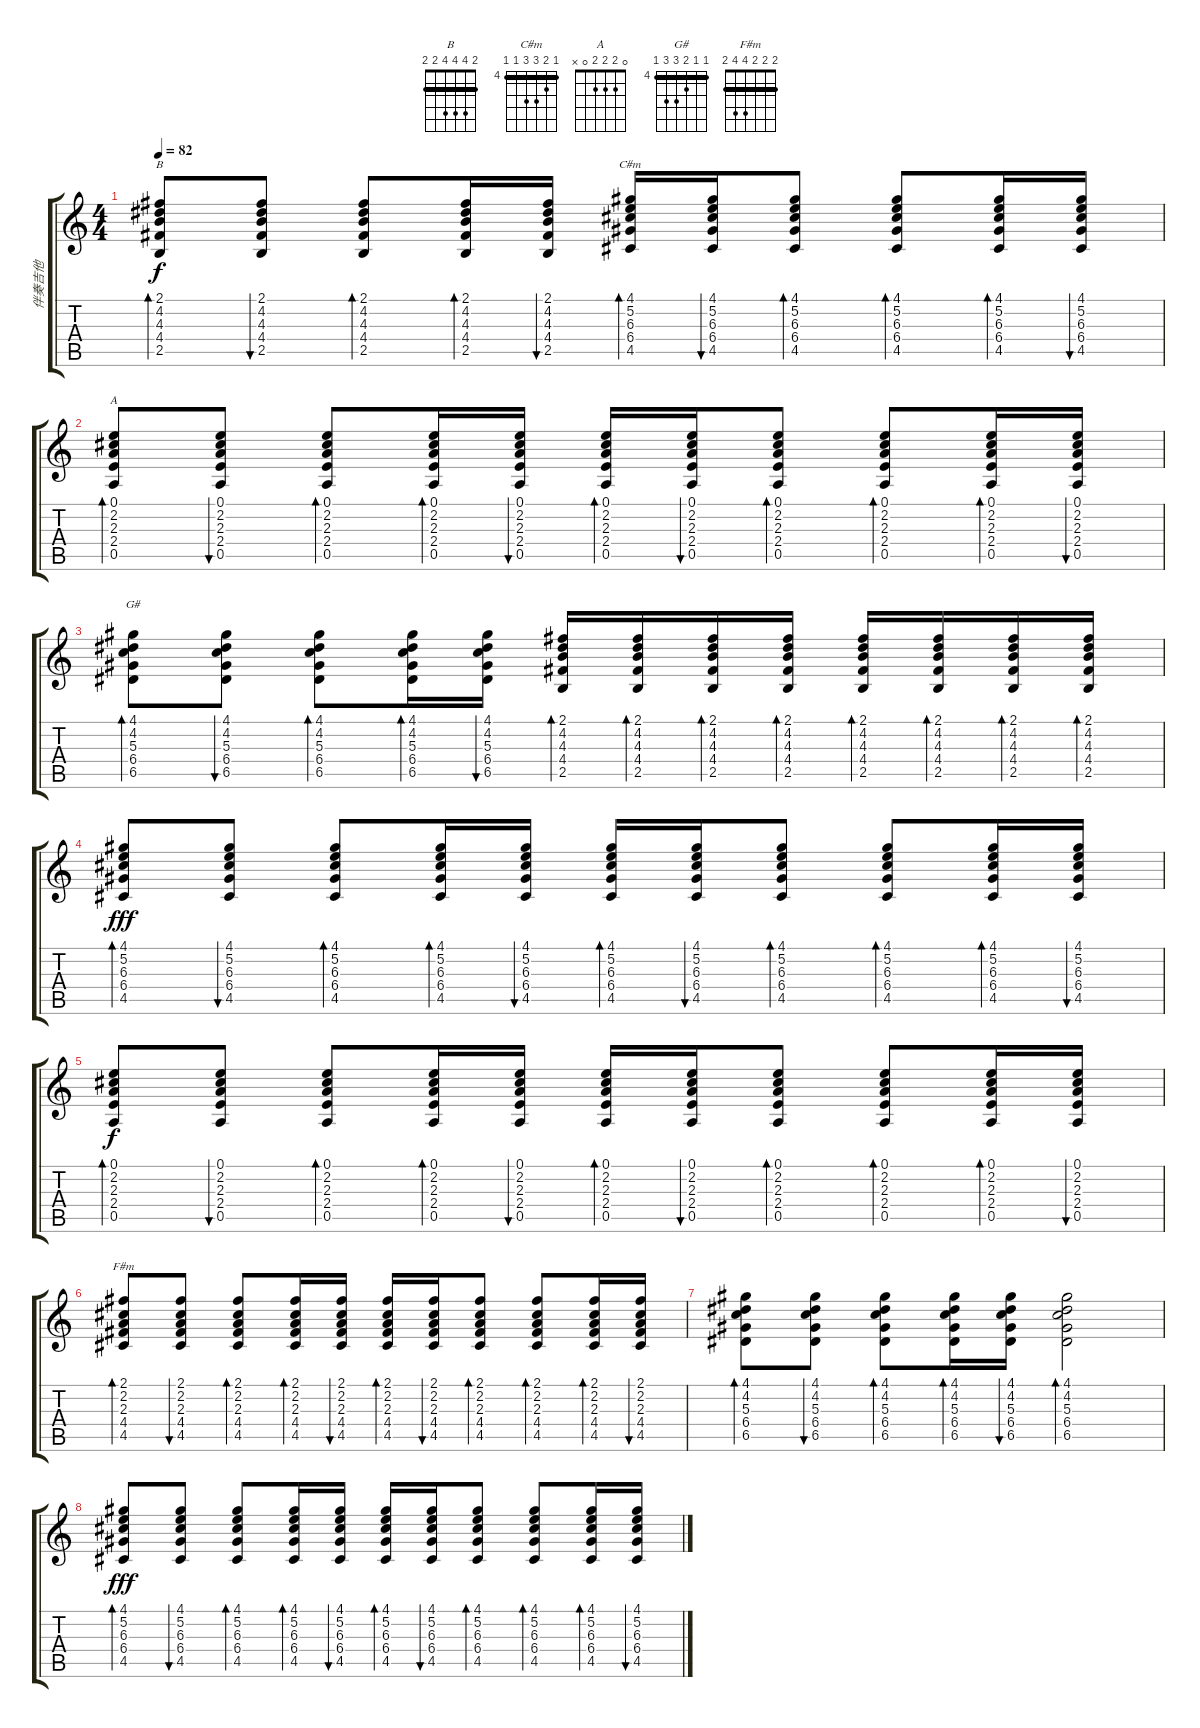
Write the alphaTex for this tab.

\track ("伴奏吉他" "伴奏吉他") {instrument acousticguitarsteel}
\staff {score tabs}
\tuning (E4 B3 G3 D3 A2 E2) {hide}
\chord ("B" 2 4 4 4 2 2) {barre 2}
\chord ("C#m" 4 5 6 6 4 4) {firstfret 4 barre 4}
\chord ("A" 0 2 2 2 0 x)
\chord ("G#" 4 4 5 6 6 4) {firstfret 4 barre 4}
\chord ("F#m" 2 2 2 4 4 2) {barre 2}
\ts (4 4)
\tempo 82
\clef g2
\ks c
(2.1 4.2 4.3 4.4 2.5).8{bd 30 ch "B" dy f} (2.1 4.2 4.3 4.4 2.5).8{bu 30} (2.1 4.2 4.3 4.4 2.5).8{bd 30} (2.1 4.2 4.3 4.4 2.5).16{bd 30} (2.1 4.2 4.3 4.4 2.5).16{bu 30} (4.1 5.2 6.3 6.4 4.5).16{bd 30 ch "C#m"} (4.1 5.2 6.3 6.4 4.5).16{bu 30} (4.1 5.2 6.3 6.4 4.5).8{bd 30} (4.1 5.2 6.3 6.4 4.5).8{bd 30} (4.1 5.2 6.3 6.4 4.5).16{bd 30} (4.1 5.2 6.3 6.4 4.5).16{bu 30} |
(0.1 2.2 2.3 2.4 0.5).8{bd 30 ch "A"} (0.1 2.2 2.3 2.4 0.5).8{bu 30} (0.1 2.2 2.3 2.4 0.5).8{bd 30} (0.1 2.2 2.3 2.4 0.5).16{bd 30} (0.1 2.2 2.3 2.4 0.5).16{bu 30} (0.1 2.2 2.3 2.4 0.5).16{bd 30} (0.1 2.2 2.3 2.4 0.5).16{bu 30} (0.1 2.2 2.3 2.4 0.5).8{bd 30} (0.1 2.2 2.3 2.4 0.5).8{bd 30} (0.1 2.2 2.3 2.4 0.5).16{bd 30} (0.1 2.2 2.3 2.4 0.5).16{bu 30} |
(4.1 4.2 5.3 6.4 6.5).8{bd 30 ch "G#"} (4.1 4.2 5.3 6.4 6.5).8{bu 30} (4.1 4.2 5.3 6.4 6.5).8{bd 30} (4.1 4.2 5.3 6.4 6.5).16{bd 30} (4.1 4.2 5.3 6.4 6.5).16{bu 30} (2.1 4.2 4.3 4.4 2.5).16{bd 30} (2.1 4.2 4.3 4.4 2.5).16{bd 30} (2.1 4.2 4.3 4.4 2.5).16{bd 30} (2.1 4.2 4.3 4.4 2.5).16{bd 30} (2.1 4.2 4.3 4.4 2.5).16{bd 30} (2.1 4.2 4.3 4.4 2.5).16{bd 30} (2.1 4.2 4.3 4.4 2.5).16{bd 30} (2.1 4.2 4.3 4.4 2.5).16{bd 30} |
(4.1 5.2 6.3 6.4 4.5).8{bd 30 dy fff} (4.1 5.2 6.3 6.4 4.5).8{bu 30} (4.1 5.2 6.3 6.4 4.5).8{bd 30} (4.1 5.2 6.3 6.4 4.5).16{bd 30} (4.1 5.2 6.3 6.4 4.5).16{bu 30} (4.1 5.2 6.3 6.4 4.5).16{bd 30} (4.1 5.2 6.3 6.4 4.5).16{bu 30} (4.1 5.2 6.3 6.4 4.5).8{bd 30} (4.1 5.2 6.3 6.4 4.5).8{bd 30} (4.1 5.2 6.3 6.4 4.5).16{bd 30} (4.1 5.2 6.3 6.4 4.5).16{bu 30} |
(0.1 2.2 2.3 2.4 0.5).8{bd 30 dy f} (0.1 2.2 2.3 2.4 0.5).8{bu 30} (0.1 2.2 2.3 2.4 0.5).8{bd 30} (0.1 2.2 2.3 2.4 0.5).16{bd 30} (0.1 2.2 2.3 2.4 0.5).16{bu 30} (0.1 2.2 2.3 2.4 0.5).16{bd 30} (0.1 2.2 2.3 2.4 0.5).16{bu 30} (0.1 2.2 2.3 2.4 0.5).8{bd 30} (0.1 2.2 2.3 2.4 0.5).8{bd 30} (0.1 2.2 2.3 2.4 0.5).16{bd 30} (0.1 2.2 2.3 2.4 0.5).16{bu 30} |
(2.1 2.2 2.3 4.4 4.5).8{bd 30 ch "F#m"} (2.1 2.2 2.3 4.4 4.5).8{bu 30} (2.1 2.2 2.3 4.4 4.5).8{bd 30} (2.1 2.2 2.3 4.4 4.5).16{bd 30} (2.1 2.2 2.3 4.4 4.5).16{bu 30} (2.1 2.2 2.3 4.4 4.5).16{bd 30} (2.1 2.2 2.3 4.4 4.5).16{bu 30} (2.1 2.2 2.3 4.4 4.5).8{bd 30} (2.1 2.2 2.3 4.4 4.5).8{bd 30} (2.1 2.2 2.3 4.4 4.5).16{bd 30} (2.1 2.2 2.3 4.4 4.5).16{bu 30} |
(4.1 4.2 5.3 6.4 6.5).8{bd 30} (4.1 4.2 5.3 6.4 6.5).8{bu 30} (4.1 4.2 5.3 6.4 6.5).8{bd 30} (4.1 4.2 5.3 6.4 6.5).16{bd 30} (4.1 4.2 5.3 6.4 6.5).16{bu 30} (4.1 4.2 5.3 6.4 6.5).2{bd 30} |
(4.1 5.2 6.3 6.4 4.5).8{bd 30 dy fff} (4.1 5.2 6.3 6.4 4.5).8{bu 30} (4.1 5.2 6.3 6.4 4.5).8{bd 30} (4.1 5.2 6.3 6.4 4.5).16{bd 30} (4.1 5.2 6.3 6.4 4.5).16{bu 30} (4.1 5.2 6.3 6.4 4.5).16{bd 30} (4.1 5.2 6.3 6.4 4.5).16{bu 30} (4.1 5.2 6.3 6.4 4.5).8{bd 30} (4.1 5.2 6.3 6.4 4.5).8{bd 30} (4.1 5.2 6.3 6.4 4.5).16{bd 30} (4.1 5.2 6.3 6.4 4.5).16{bu 30}
